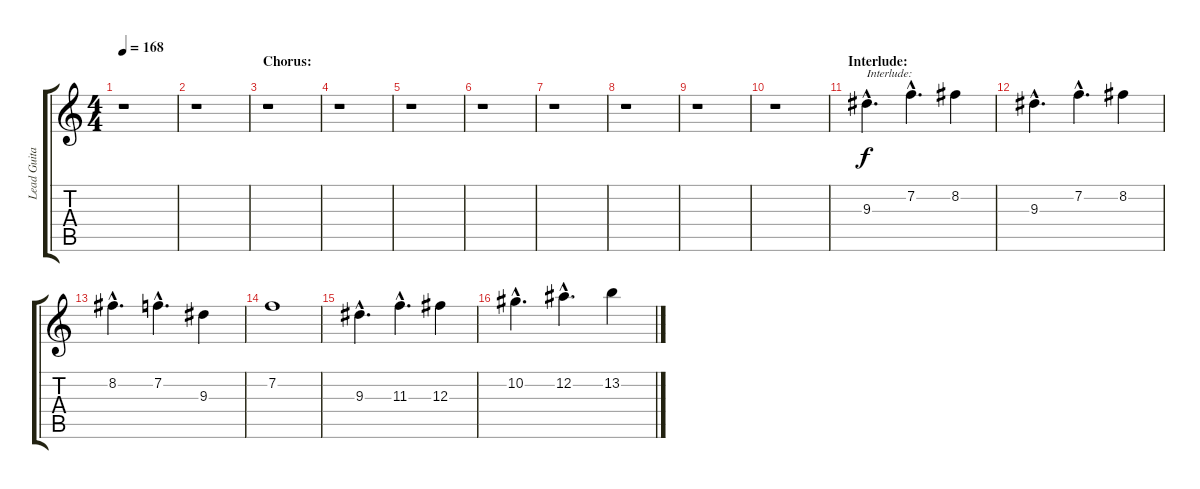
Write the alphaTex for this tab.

\track ("Lead Guitar 1" "Lead Guita") {instrument distortionguitar}
\staff {score tabs}
\tuning (Eb4 Bb3 Gb3 Db3 Ab2 Eb2) {hide}
\ts (4 4)
\tempo 168
\clef g2
\ks c
r.1{dy f} |
r.1 |
\section ("" "Chorus:")
r.1 |
r.1 |
r.1 |
r.1 |
r.1 |
r.1 |
r.1 |
r.1 |
\section ("" "Interlude:")
9.3{hac}.4{d txt "Interlude:"} 7.2{hac}.4{d} 8.2.4 |
9.3{hac}.4{d} 7.2{hac}.4{d} 8.2.4 |
8.2{hac}.4{d} 7.2{hac}.4{d} 9.3.4 |
7.2.1 |
9.3{hac}.4{d} 11.3{hac}.4{d} 12.3.4 |
10.2{hac}.4{d} 12.2{hac}.4{d} 13.2.4
